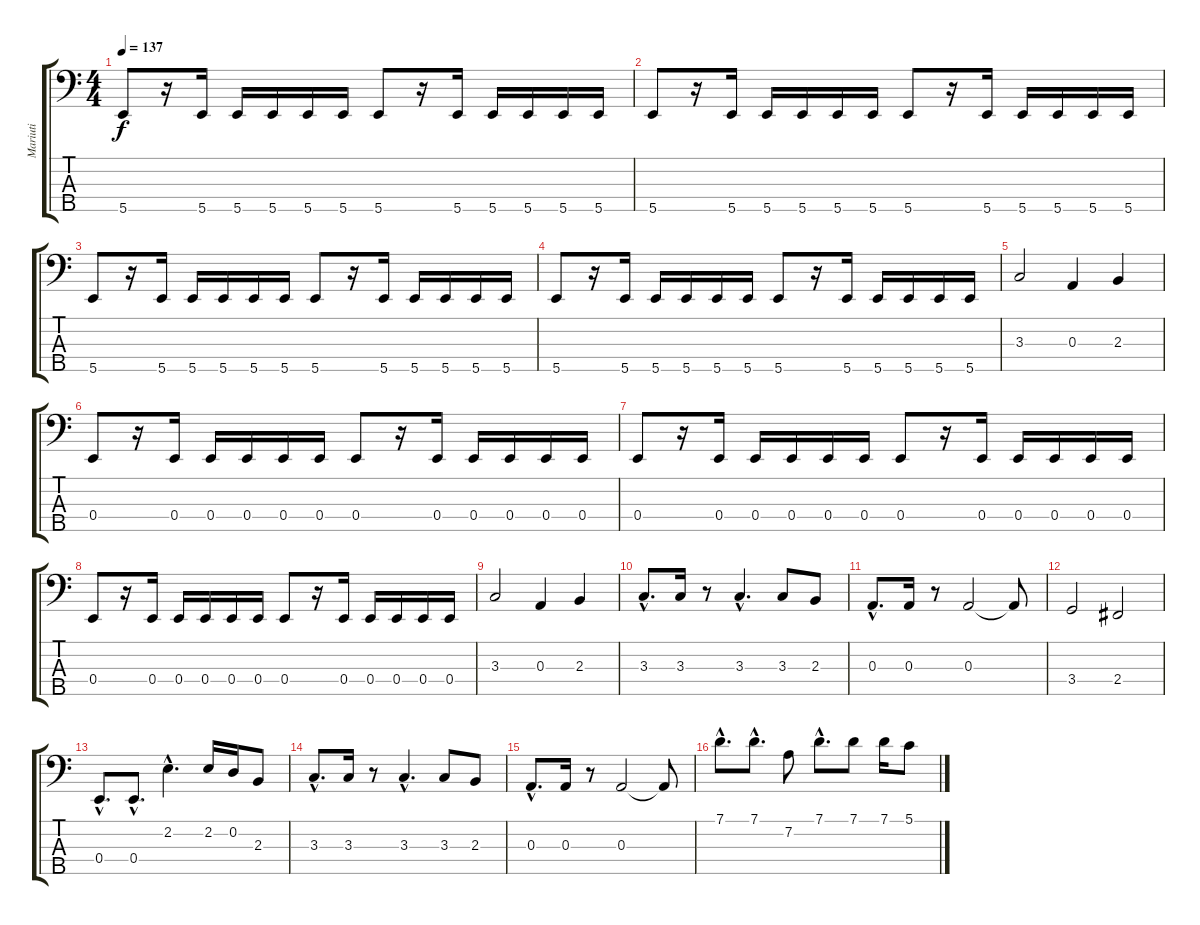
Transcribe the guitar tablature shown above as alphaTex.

\track ("Mariuti" "Mariuti") {instrument electricbasspick}
\staff {score tabs}
\tuning (G2 D2 A1 E1 B0) {hide}
\ts (4 4)
\tempo 137
\clef f4
\ks c
5.5.8{dy f} r.16 5.5.16 5.5.16 5.5.16 5.5.16 5.5.16 5.5.8 r.16 5.5.16 5.5.16 5.5.16 5.5.16 5.5.16 |
5.5.8 r.16 5.5.16 5.5.16 5.5.16 5.5.16 5.5.16 5.5.8 r.16 5.5.16 5.5.16 5.5.16 5.5.16 5.5.16 |
5.5.8 r.16 5.5.16 5.5.16 5.5.16 5.5.16 5.5.16 5.5.8 r.16 5.5.16 5.5.16 5.5.16 5.5.16 5.5.16 |
5.5.8 r.16 5.5.16 5.5.16 5.5.16 5.5.16 5.5.16 5.5.8 r.16 5.5.16 5.5.16 5.5.16 5.5.16 5.5.16 |
3.3.2 0.3.4 2.3.4 |
0.4.8 r.16 0.4.16 0.4.16 0.4.16 0.4.16 0.4.16 0.4.8 r.16 0.4.16 0.4.16 0.4.16 0.4.16 0.4.16 |
0.4.8 r.16 0.4.16 0.4.16 0.4.16 0.4.16 0.4.16 0.4.8 r.16 0.4.16 0.4.16 0.4.16 0.4.16 0.4.16 |
0.4.8 r.16 0.4.16 0.4.16 0.4.16 0.4.16 0.4.16 0.4.8 r.16 0.4.16 0.4.16 0.4.16 0.4.16 0.4.16 |
3.3.2 0.3.4 2.3.4 |
3.3{hac}.8{d} 3.3.16 r.8 3.3{hac}.4{d} 3.3.8 2.3.8 |
0.3{hac}.8{d} 0.3.16 r.8 0.3.2 0.3{t}.8 |
3.4.2 2.4.2 |
0.4{hac}.8{d} 0.4{hac}.8{d} 2.2{hac}.4{d} 2.2.16 0.2.16 2.3.8 |
3.3{hac}.8{d} 3.3.16 r.8 3.3{hac}.4{d} 3.3.8 2.3.8 |
0.3{hac}.8{d} 0.3.16 r.8 0.3.2 0.3{t}.8 |
7.1{hac}.8{d} 7.1{hac}.8{d} 7.2.8 7.1{hac}.8{d} 7.1.8 7.1.16 5.1.8
